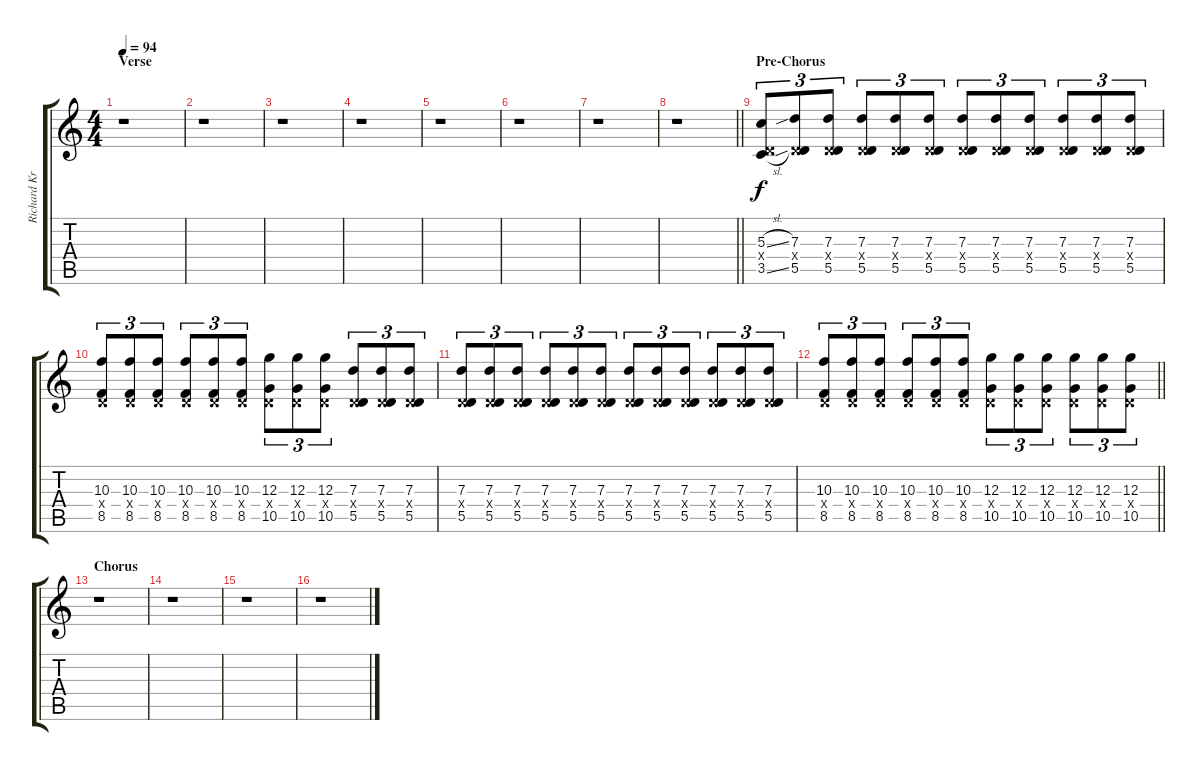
\track ("Richard Kruspe [Gtr. II]" "Richard Kr") {instrument electricguitarclean}
\staff {score tabs}
\tuning (E4 B3 G3 D3 A2 D2) {hide}
\ts (4 4)
\section ("" "Verse")
\tempo 94
\clef g2
\ks c
r.1{dy f} |
r.1 |
r.1 |
r.1 |
r.1 |
r.1 |
r.1 |
\barLineRight lightlight
r.1 |
\section ("" "Pre-Chorus")
(5.3{sl} 0.4{x} 3.5{sl}).8{tu (3 2)} (7.3 0.4{x} 5.5).8{tu (3 2)} (7.3 0.4{x} 5.5).8{tu (3 2)} (7.3 0.4{x} 5.5).8{tu (3 2)} (7.3 0.4{x} 5.5).8{tu (3 2)} (7.3 0.4{x} 5.5).8{tu (3 2)} (7.3 0.4{x} 5.5).8{tu (3 2)} (7.3 0.4{x} 5.5).8{tu (3 2)} (7.3 0.4{x} 5.5).8{tu (3 2)} (7.3 0.4{x} 5.5).8{tu (3 2)} (7.3 0.4{x} 5.5).8{tu (3 2)} (7.3 0.4{x} 5.5).8{tu (3 2)} |
(10.3 0.4{x} 8.5).8{tu (3 2)} (10.3 0.4{x} 8.5).8{tu (3 2)} (10.3 0.4{x} 8.5).8{tu (3 2)} (10.3 0.4{x} 8.5).8{tu (3 2)} (10.3 0.4{x} 8.5).8{tu (3 2)} (10.3 0.4{x} 8.5).8{tu (3 2)} (12.3 0.4{x} 10.5).8{tu (3 2)} (12.3 0.4{x} 10.5).8{tu (3 2)} (12.3 0.4{x} 10.5).8{tu (3 2)} (7.3 0.4{x} 5.5).8{tu (3 2)} (7.3 0.4{x} 5.5).8{tu (3 2)} (7.3 0.4{x} 5.5).8{tu (3 2)} |
(7.3 0.4{x} 5.5).8{tu (3 2)} (7.3 0.4{x} 5.5).8{tu (3 2)} (7.3 0.4{x} 5.5).8{tu (3 2)} (7.3 0.4{x} 5.5).8{tu (3 2)} (7.3 0.4{x} 5.5).8{tu (3 2)} (7.3 0.4{x} 5.5).8{tu (3 2)} (7.3 0.4{x} 5.5).8{tu (3 2)} (7.3 0.4{x} 5.5).8{tu (3 2)} (7.3 0.4{x} 5.5).8{tu (3 2)} (7.3 0.4{x} 5.5).8{tu (3 2)} (7.3 0.4{x} 5.5).8{tu (3 2)} (7.3 0.4{x} 5.5).8{tu (3 2)} |
\barLineRight lightlight
(10.3 0.4{x} 8.5).8{tu (3 2)} (10.3 0.4{x} 8.5).8{tu (3 2)} (10.3 0.4{x} 8.5).8{tu (3 2)} (10.3 0.4{x} 8.5).8{tu (3 2)} (10.3 0.4{x} 8.5).8{tu (3 2)} (10.3 0.4{x} 8.5).8{tu (3 2)} (12.3 0.4{x} 10.5).8{tu (3 2)} (12.3 0.4{x} 10.5).8{tu (3 2)} (12.3 0.4{x} 10.5).8{tu (3 2)} (12.3 0.4{x} 10.5).8{tu (3 2)} (12.3 0.4{x} 10.5).8{tu (3 2)} (12.3 0.4{x} 10.5).8{tu (3 2)} |
\section ("" "Chorus")
r.1 |
r.1 |
r.1 |
r.1
